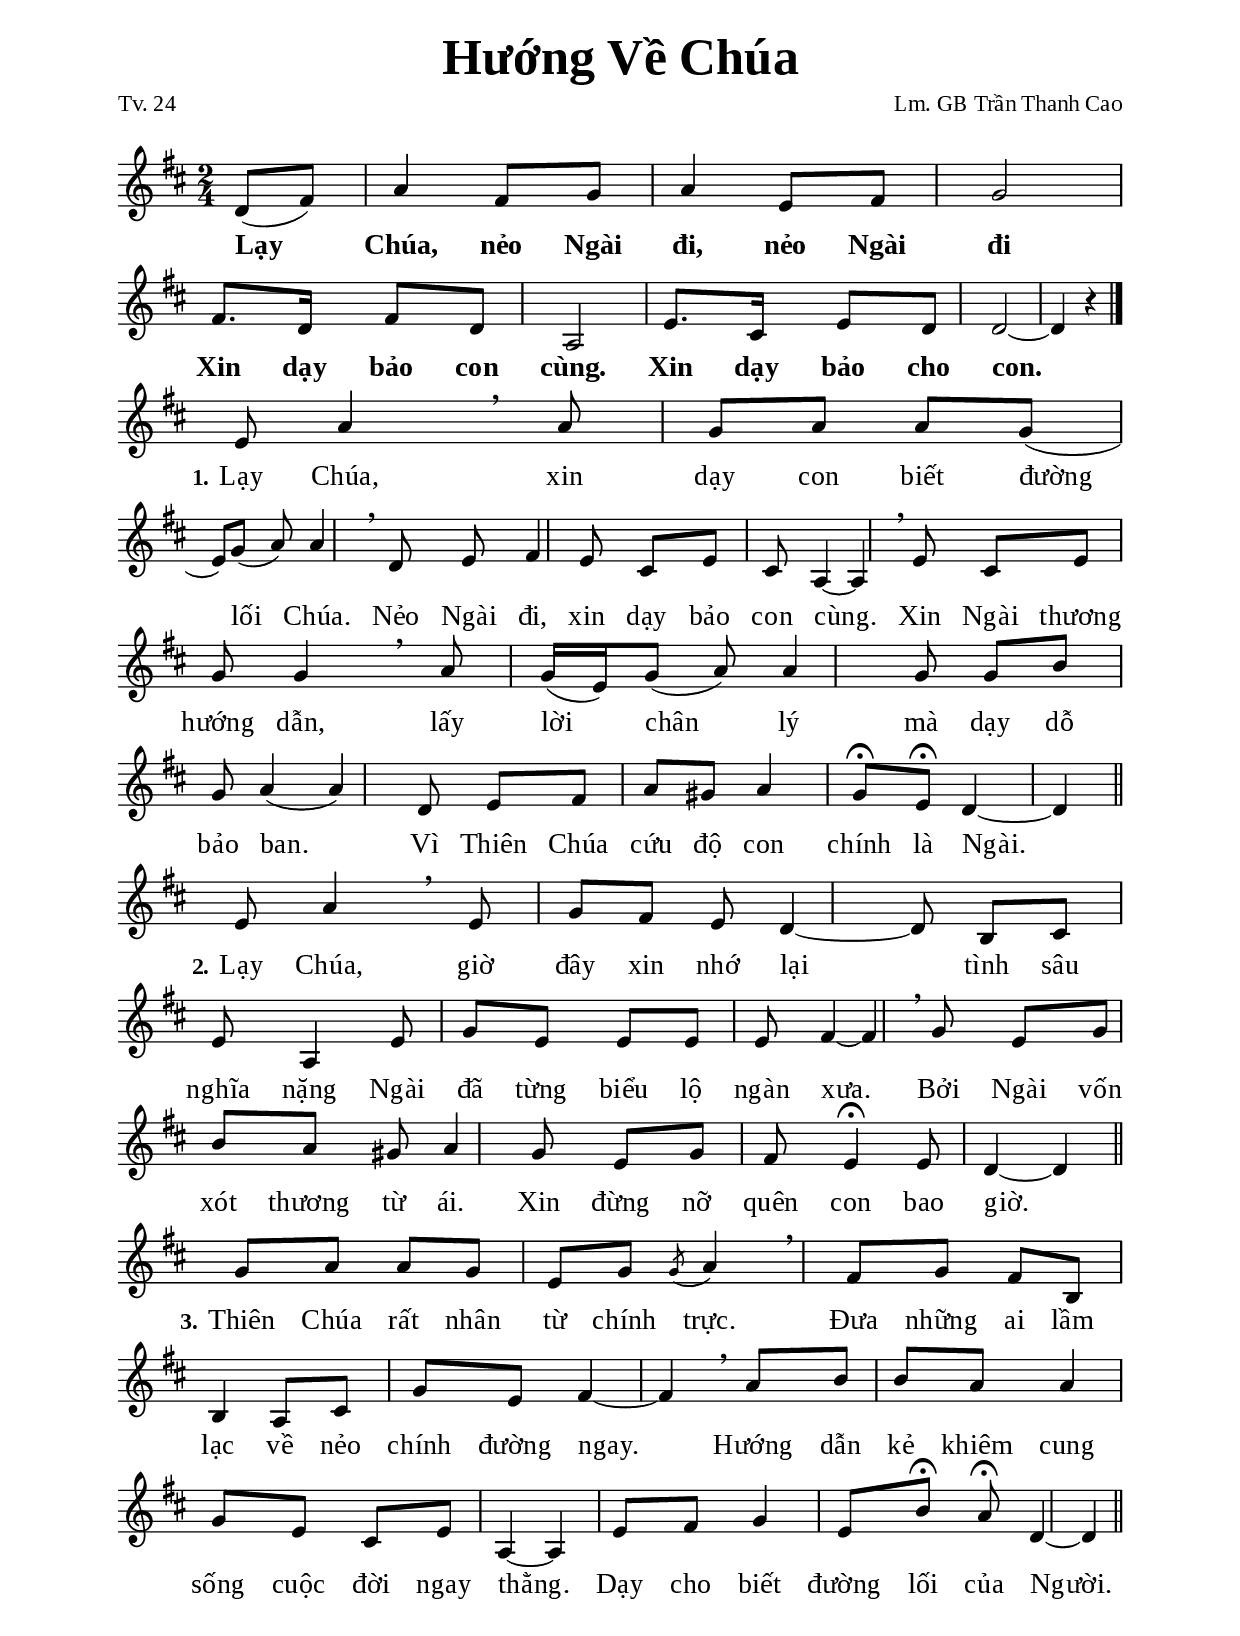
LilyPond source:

% Cài đặt chung
\version "2.22.1"
\include "english.ly"

\header {
  title = \markup { \fontsize #3 "Hướng Về Chúa" }
  poet = "Tv. 24"
  composer = "Lm. GB Trần Thanh Cao"
  arranger = " "
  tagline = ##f
}

% Nhạc điệp khúc
nhacDiepKhuc = \relative c' {
  \partial 4 d8 (fs) |
  a4 fs8 g |
  a4 e8 fs |
  g2 |
  fs8. d16 fs8 d |
  a2 |
  e'8. cs16 e8 d |
  d2 ~ |
  d4 r \bar "|."
}

% Nhạc phiên khúc
nhacPhienKhucMot = \relative c' {
  e8 a4 \breathe
  a8 g a a g (e) g (a) a4 \breathe
  d,8 e fs4 e8 cs e cs a4 ~ a \breathe
  e'8 cs e g g4 \breathe
  a8 g16 (e) g8 (a) a4 g8 g b g a4 (a)
  d,8 e fs a gs a4 g8 \fermata e \fermata d4 ~ d \bar "||"
}

nhacPhienKhucHai = \relative c' {
  e8 a4 \breathe
  e8 g fs e d4 ~ d8 b cs e a,4
  e'8 g e e e e fs4 ~ fs \breathe
  g8 e g b a gs a4
  g8 e g fs e4 \fermata e8 d4 ~ d \bar "||"
}

nhacPhienKhucBa = \relative c'' {
  g8 a a g e g \acciaccatura g8 a4 \breathe
  fs8 g fs b, b4 a8 cs g' e fs4 ~ fs \breathe
  a8 b b a a4 g8 e cs e a,4 ~ a
  e'8 fs g4 e8 b' \fermata a \fermata d,4 ~ d \bar "||"
}

% Lời điệp khúc
loiDiepKhuc = \lyricmode {
  Lạy Chúa, nẻo Ngài đi, nẻo Ngài đi
  Xin dạy bảo con cùng.
  Xin dạy bảo cho con.
}

% Lời phiên khúc
loiPhienKhucMot = \lyricmode {
  \set stanza = #"1."
  Lạy Chúa, xin dạy con biết đường lối Chúa.
  Nẻo Ngài đi, xin dạy bảo con cùng.
  Xin Ngài thương hướng dẫn,
  lấy lời chân lý mà dạy dỗ bảo ban.
  Vì Thiên Chúa cứu độ con chính là Ngài.
}

loiPhienKhucHai = \lyricmode {
  \set stanza = #"2."
  Lạy Chúa, giờ đây xin nhớ lại tình sâu nghĩa nặng
  Ngài đã từng biểu lộ ngàn xưa.
  Bởi Ngài vốn xót thương từ ái.
  Xin đừng nỡ quên con bao giờ.
}

loiPhienKhucBa = \lyricmode {
  \set stanza = #"3."
  Thiên Chúa rất nhân từ chính trực.
  Đưa những ai lầm lạc về nẻo chính đường ngay.
  Hướng dẫn kẻ khiêm cung sống cuộc đời ngay thằng.
  Dạy cho biết đường lối của Người.
}


% Dàn trang
\paper {
  #(set-paper-size "a4")
  top-margin = 15\mm
  bottom-margin = 15\mm
  left-margin = 20\mm
  right-margin = 20\mm
  indent = #0
  #(define fonts
    (make-pango-font-tree
      "Liberation Serif"
      "Liberation Serif"
      "Liberation Serif"
      (/ 20 20)))
  page-count = #1
  system-system-spacing = #'((basic-distance . 12)
                             (minimum-distance . 12)
                             (padding . 1))
  score-system-spacing = #'((basic-distance . 12)
                             (minimum-distance . 12)
                             (padding . 1))
}

% Thiết lập tông và nhịp
TongNhip = { \key d \major \time 2/4 }

\score {
  \new ChoirStaff <<
    \new Staff = diepKhuc \with {
        \consists "Merge_rests_engraver"
        %\magnifyStaff #(magstep +1)
      }
      <<
      \new Voice = beSop {
        \TongNhip \nhacDiepKhuc
      }
    >>
    \new Lyrics \with {
          \override VerticalAxisGroup.
            nonstaff-relatedstaff-spacing.padding = #1
          \override VerticalAxisGroup.
            nonstaff-unrelatedstaff-spacing.padding = #1
        }
        \lyricsto beSop \loiDiepKhuc
  >>
  \layout {
    \override Lyrics.LyricText.font-series = #'bold
    \override Lyrics.LyricText.font-size = #+2
    \override Lyrics.LyricSpace.minimum-distance = #4
    \override Score.BarNumber.break-visibility = ##(#f #f #f)
    \override Score.SpacingSpanner.uniform-stretching = ##t
  }
}

\score {
  \new ChoirStaff <<
    \new Staff = phienKhuc \with {
        %\magnifyStaff #(magstep +1)
      }
      <<
      \new Voice = beSop {
        \TongNhip \nhacPhienKhucMot
      }
    >>
    \new Lyrics \with {
          \override VerticalAxisGroup.
            nonstaff-relatedstaff-spacing.padding = #1
          \override VerticalAxisGroup.
            nonstaff-unrelatedstaff-spacing.padding = #1
        }
        \lyricsto beSop \loiPhienKhucMot
  >>
  \layout {
    \override Staff.TimeSignature.transparent = ##t
    \override Lyrics.LyricText.font-size = #+2
    \override Lyrics.LyricSpace.minimum-distance = #2
    \override Score.BarNumber.break-visibility = ##(#f #f #f)
    \override Score.SpacingSpanner.uniform-stretching = ##t
    \set Score.barAlways = ##t
    \set Score.defaultBarType = ""
  } 
}

\score {
  \new ChoirStaff <<
    \new Staff = phienKhuc \with {
        %\magnifyStaff #(magstep +1)
      }
      <<
      \new Voice = beSop {
        \TongNhip \nhacPhienKhucHai
      }
    >>
    \new Lyrics \with {
          \override VerticalAxisGroup.
            nonstaff-relatedstaff-spacing.padding = #1
          \override VerticalAxisGroup.
            nonstaff-unrelatedstaff-spacing.padding = #1
        }
        \lyricsto beSop \loiPhienKhucHai
  >>
  \layout {
    \override Staff.TimeSignature.transparent = ##t
    \override Lyrics.LyricText.font-size = #+2
    \override Lyrics.LyricSpace.minimum-distance = #3.0
    \override Score.BarNumber.break-visibility = ##(#f #f #f)
    \override Score.SpacingSpanner.uniform-stretching = ##t
    \set Score.barAlways = ##t
    \set Score.defaultBarType = ""
  } 
}

\score {
  \new ChoirStaff <<
    \new Staff = phienKhuc \with {
        %\magnifyStaff #(magstep +1)
      }
      <<
      \new Voice = beSop {
        \TongNhip \nhacPhienKhucBa
      }
    >>
    \new Lyrics \with {
          \override VerticalAxisGroup.
            nonstaff-relatedstaff-spacing.padding = #0.5
          \override VerticalAxisGroup.
            nonstaff-unrelatedstaff-spacing.padding = #1
        }
        \lyricsto beSop \loiPhienKhucBa
  >>
  \layout {
    \override Staff.TimeSignature.transparent = ##t
    \override Lyrics.LyricText.font-size = #+2
    \override Lyrics.LyricSpace.minimum-distance = #2.5
    \override Score.BarNumber.break-visibility = ##(#f #f #f)
    \override Score.SpacingSpanner.uniform-stretching = ##t
    \set Score.barAlways = ##t
    \set Score.defaultBarType = ""
  } 
}
